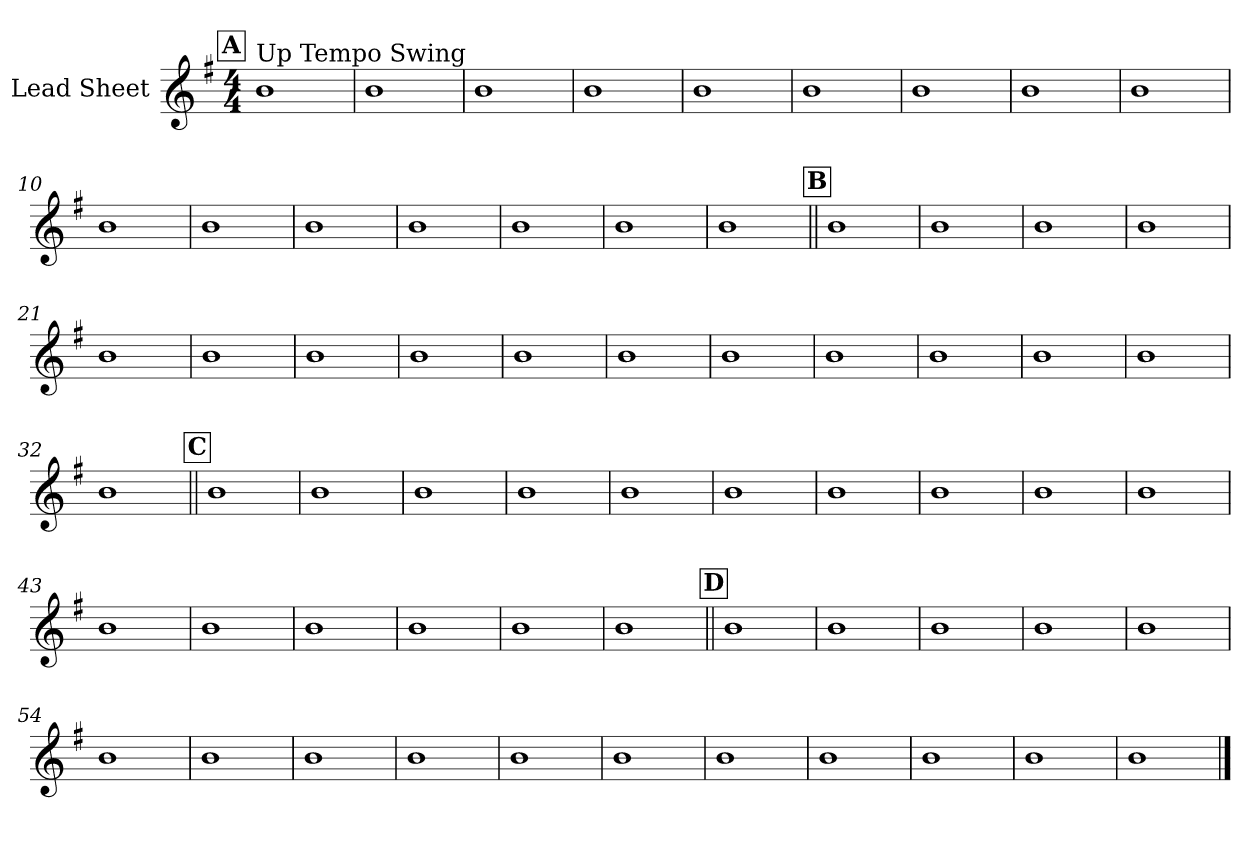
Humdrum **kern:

**kern
*part1
*staff1
*I"Lead Sheet
*clefG2
*k[f#]
*G:
*M4/4
!!LO:REH:place=s1:a:fs=14:t=A
=1
!LO:TX:a:t=Up Tempo Swing
1b
=2
1b
=3
1b
=4
1b
=5
1b
=6
1b
=7
1b
=8
1b
!!LO:LB:g=z
=9
1b
=10
1b
=11
1b
=12
1b
=13
1b
=14
1b
=15
1b
=16
1b
!!LO:LB:g=z
!!LO:REH:place=s1:a:fs=14:t=B
=17||
1b
=18
1b
=19
1b
=20
1b
=21
1b
=22
1b
=23
1b
=24
1b
!!LO:LB:g=z
=25
1b
=26
1b
=27
1b
=28
1b
=29
1b
=30
1b
=31
1b
=32
1b
!!LO:LB:g=z
!!LO:REH:place=s1:a:fs=14:t=C
=33||
1b
=34
1b
=35
1b
=36
1b
=37
1b
=38
1b
=39
1b
=40
1b
!!LO:LB:g=z
=41
1b
=42
1b
=43
1b
=44
1b
=45
1b
=46
1b
=47
1b
=48
1b
!!LO:LB:g=z
!!LO:REH:place=s1:a:fs=14:t=D
=49||
1b
=50
1b
=51
1b
=52
1b
=53
1b
=54
1b
=55
1b
=56
1b
!!LO:LB:g=z
=57
1b
=58
1b
=59
1b
=60
1b
=61
1b
=62
1b
=63
1b
=64
1b
==
*-
